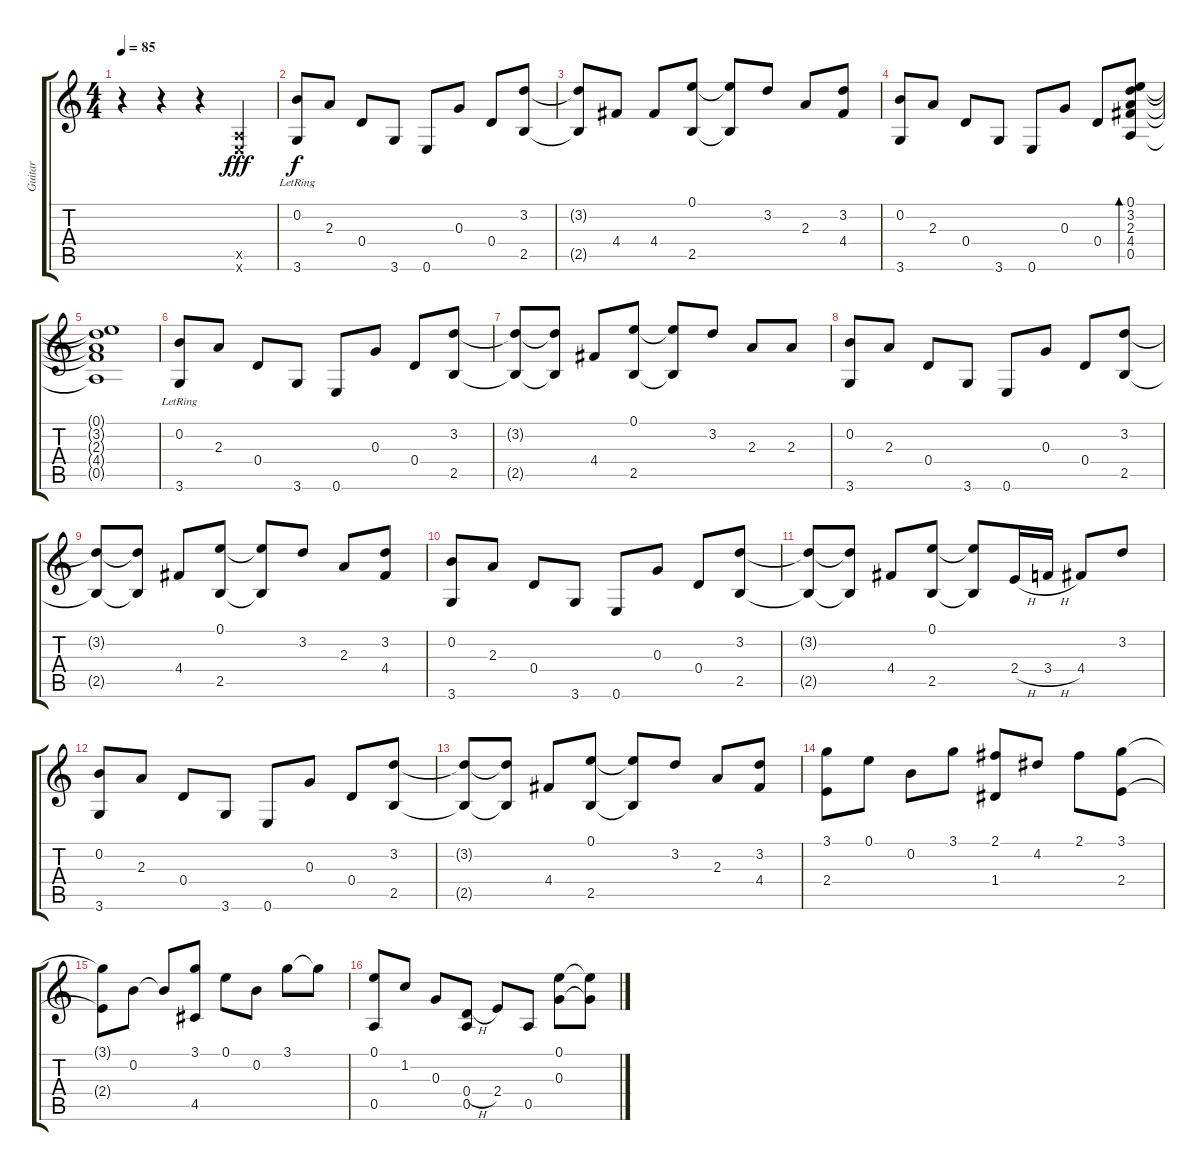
\track ("Guitar" "Guitar") {instrument acousticguitarsteel}
\staff {score tabs}
\tuning (E4 B3 G3 D3 A2 E2) {hide}
\ts (4 4)
\tempo 85
\clef g2
\ks c
r.4{dy fff instrument acousticguitarsteel} r.4 r.4 (0.5{x} 0.6{x}).4 |
(0.2{lr} 3.6{lr}).8{dy f} 2.3.8 0.4.8 3.6.8 0.6.8 0.3.8 0.4.8 (3.2 2.5).8 |
(3.2{t} 2.5{t}).8 4.4.8 4.4.8 (0.1 2.5).8 (0.1{t} 2.5{t}).8 3.2.8 2.3.8 (3.2 4.4).8 |
(0.2 3.6).8 2.3.8 0.4.8 3.6.8 0.6.8 0.3.8 0.4.8 (0.1 3.2 2.3 4.4 0.5).8{bd 480} |
(0.1{t} 3.2{t} 2.3{t} 4.4{t} 0.5{t}).1 |
(0.2{lr} 3.6{lr}).8 2.3.8 0.4.8 3.6.8 0.6.8 0.3.8 0.4.8 (3.2 2.5).8 |
(3.2{t} 2.5{t}).8 (3.2{t} 2.5{t}).8 4.4.8 (0.1 2.5).8 (0.1{t} 2.5{t}).8 3.2.8 2.3.8 2.3.8 |
(0.2 3.6).8 2.3.8 0.4.8 3.6.8 0.6.8 0.3.8 0.4.8 (3.2 2.5).8 |
(3.2{t} 2.5{t}).8 (3.2{t} 2.5{t}).8 4.4.8 (0.1 2.5).8 (0.1{t} 2.5{t}).8 3.2.8 2.3.8 (3.2 4.4).8 |
(0.2 3.6).8 2.3.8 0.4.8 3.6.8 0.6.8 0.3.8 0.4.8 (3.2 2.5).8 |
(3.2{t} 2.5{t}).8 (3.2{t} 2.5{t}).8 4.4.8 (0.1 2.5).8 (0.1{t} 2.5{t}).8 2.4{h}.16 3.4{h}.16 4.4.8 3.2.8 |
(0.2 3.6).8 2.3.8 0.4.8 3.6.8 0.6.8 0.3.8 0.4.8 (3.2 2.5).8 |
(3.2{t} 2.5{t}).8 (3.2{t} 2.5{t}).8 4.4.8 (0.1 2.5).8 (0.1{t} 2.5{t}).8 3.2.8 2.3.8 (3.2 4.4).8 |
(3.1 2.4).8 0.1.8 0.2.8 3.1.8 (2.1 1.4).8 4.2.8 2.1.8 (3.1 2.4).8 |
(3.1{t} 2.4{t}).8 0.2.8 0.2{t}.8 (3.1 4.5).8 0.1.8 0.2.8 3.1.8 3.1{t}.8 |
(0.1 0.5).8 1.2.8 0.3.8 (0.4{h} 0.5).8 2.4.8 0.5.8 (0.1 0.3).8 (0.1{t} 0.3{t}).8
